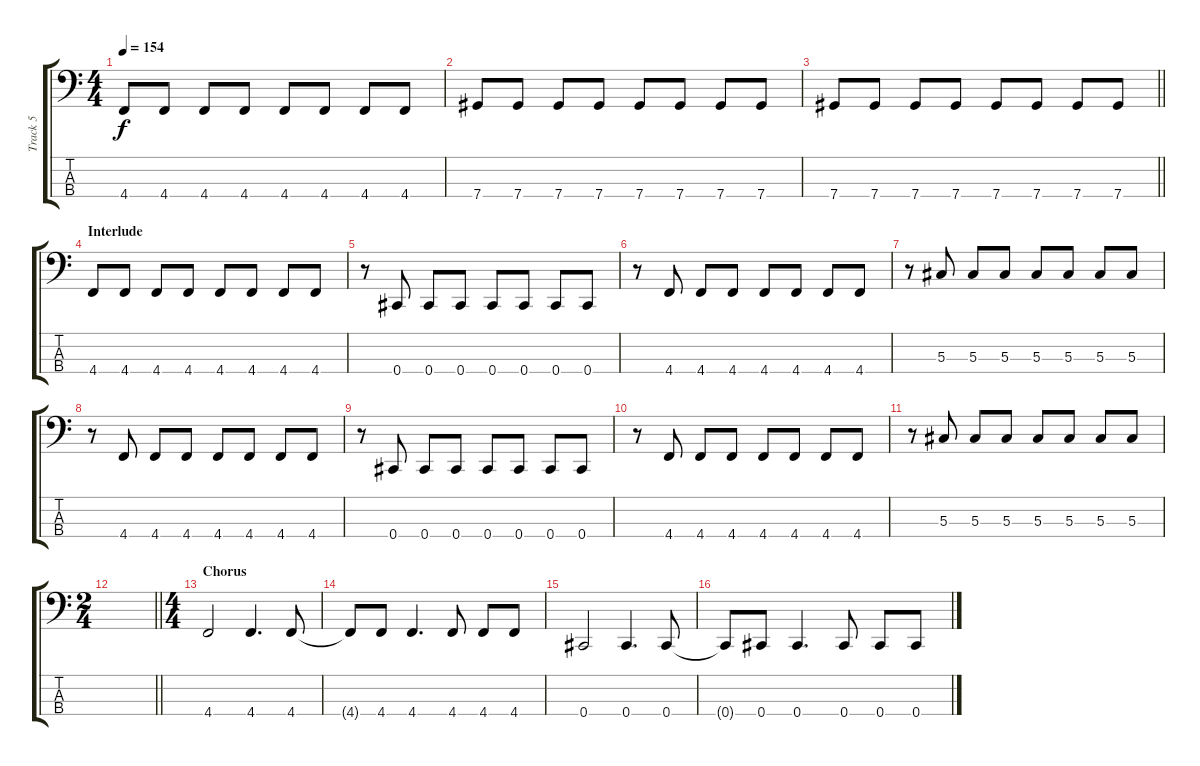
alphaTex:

\track ("Track 5" "Track 5") {instrument electricbasspick}
\staff {score tabs}
\tuning (Gb2 Db2 Ab1 Db1) {hide}
\ts (4 4)
\tempo 154
\clef f4
\ks c
4.4.8{dy f} 4.4.8 4.4.8 4.4.8 4.4.8 4.4.8 4.4.8 4.4.8 |
7.4.8 7.4.8 7.4.8 7.4.8 7.4.8 7.4.8 7.4.8 7.4.8 |
\barLineRight lightlight
7.4.8 7.4.8 7.4.8 7.4.8 7.4.8 7.4.8 7.4.8 7.4.8 |
\section ("" "Interlude")
4.4.8 4.4.8 4.4.8 4.4.8 4.4.8 4.4.8 4.4.8 4.4.8 |
r.8 0.4.8 0.4.8 0.4.8 0.4.8 0.4.8 0.4.8 0.4.8 |
r.8 4.4.8 4.4.8 4.4.8 4.4.8 4.4.8 4.4.8 4.4.8 |
r.8 5.3.8 5.3.8 5.3.8 5.3.8 5.3.8 5.3.8 5.3.8 |
r.8 4.4.8 4.4.8 4.4.8 4.4.8 4.4.8 4.4.8 4.4.8 |
r.8 0.4.8 0.4.8 0.4.8 0.4.8 0.4.8 0.4.8 0.4.8 |
r.8 4.4.8 4.4.8 4.4.8 4.4.8 4.4.8 4.4.8 4.4.8 |
r.8 5.3.8 5.3.8 5.3.8 5.3.8 5.3.8 5.3.8 5.3.8 |
\ts (2 4)
\barLineRight lightlight
|
\ts (4 4)
\section ("" "Chorus")
4.4.2 4.4.4{d} 4.4.8 |
4.4{t}.8 4.4.8 4.4.4{d} 4.4.8 4.4.8 4.4.8 |
0.4.2 0.4.4{d} 0.4.8 |
0.4{t}.8 0.4.8 0.4.4{d} 0.4.8 0.4.8 0.4.8
